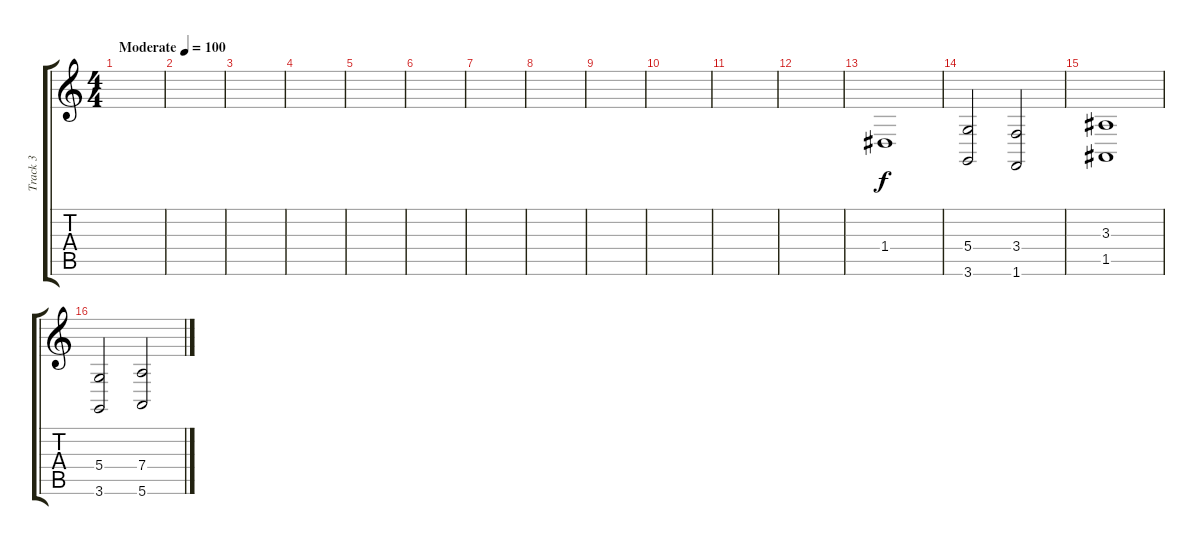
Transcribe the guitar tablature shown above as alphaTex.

\track ("Track 3" "Track 3") {instrument stringensemble1 bank 1}
\staff {score tabs}
\tuning (E4 B3 G3 D3 A2 E2) {hide}
\ts (4 4)
\tempo (100 "Moderate")
\clef g2
\ks c
|
|
|
|
|
|
|
|
|
|
|
|
1.4.1 |
(5.4 3.6).2 (3.4 1.6).2 |
(3.3 1.5).1 |
(5.4 3.6).2 (7.4 5.6).2
